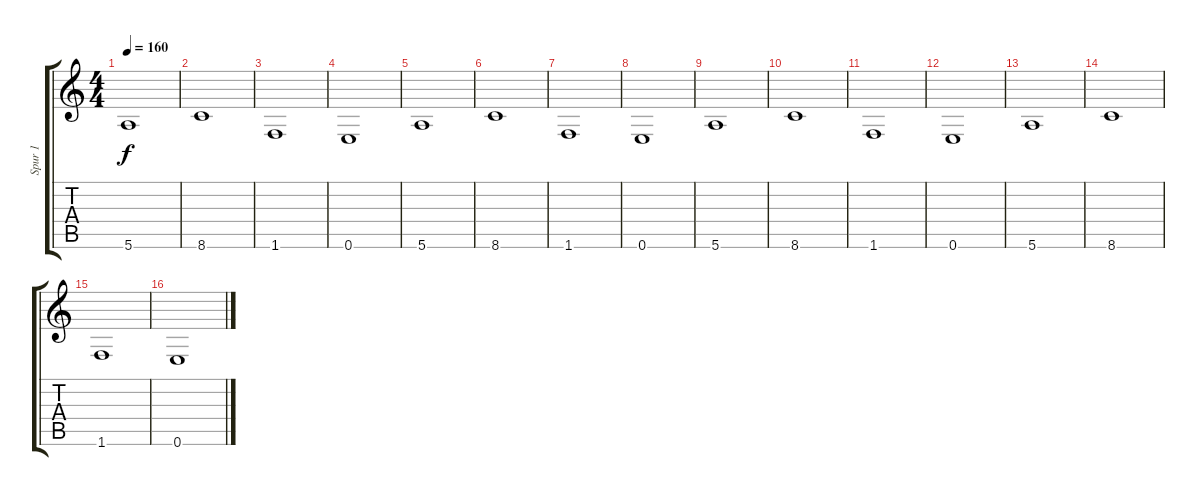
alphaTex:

\track ("Spur 1" "Spur 1") {instrument acousticguitarsteel}
\staff {score tabs}
\tuning (E4 B3 G3 D3 A2 E2) {hide}
\ts (4 4)
\tempo 160
\clef g2
\ks c
5.6.1{dy f volume 12 instrument brasssection} |
8.6.1 |
1.6.1 |
0.6.1 |
5.6.1{volume 12 instrument brasssection} |
8.6.1 |
1.6.1 |
0.6.1 |
5.6.1{volume 12 instrument brasssection} |
8.6.1 |
1.6.1 |
0.6.1 |
5.6.1 |
8.6.1 |
1.6.1 |
0.6.1
